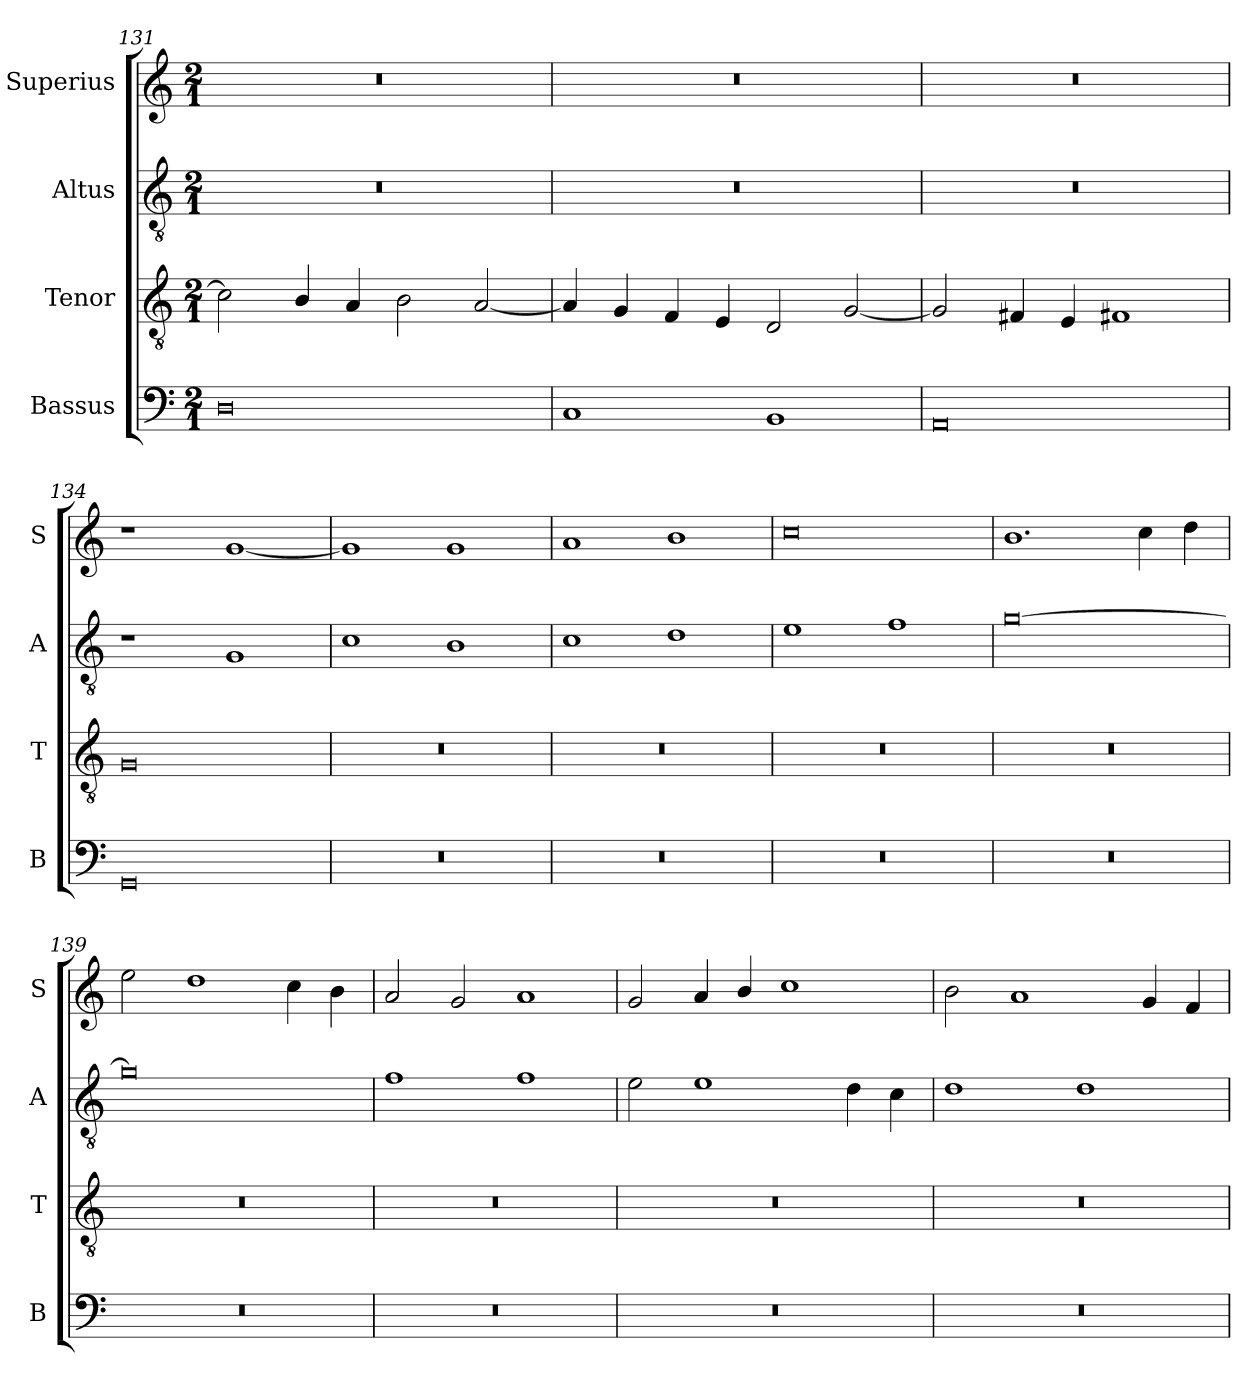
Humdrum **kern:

**kern	**kern	**kern	**kern
*part4	*part3	*part2	*part1
*staff4	*staff3	*staff2	*staff1
*I"Bassus	*I"Tenor	*I"Altus	*I"Superius
*I'B	*I'T	*I'A	*I'S
*clefF4	*clefGv2	*clefGv2	*clefG2
*k[]	*k[]	*k[]	*k[]
*M2/1	*M2/1	*M2/1	*M2/1
=131	=131	=131	=131
0D	2c\]	0r	0r
.	4B/	.	.
.	4A/	.	.
.	2B\	.	.
.	[2A/	.	.
=132	=132	=132	=132
1C/	4A/]	0r	0r
.	4G/	.	.
.	4F/	.	.
.	4E/	.	.
1BB/	2D/	.	.
.	[2G/	.	.
=133	=133	=133	=133
0AA	2G/]	0r	0r
.	4F#X/	.	.
.	4E/	.	.
.	1F#X/	.	.
=134	=134	=134	=134
0GG	0G	1r	1r
.	.	1G/	[1g/
=135	=135	=135	=135
0r	0r	1c\	1g/]
.	.	1B\	1g/
=136	=136	=136	=136
0r	0r	1c\	1a/
.	.	1d\	1b\
=137	=137	=137	=137
0r	0r	1e\	0cc
.	.	1f\	.
=138	=138	=138	=138
0r	0r	[0g	1.b\
.	.	.	4cc\
.	.	.	4dd\
=139	=139	=139	=139
0r	0r	0g]	2ee\
.	.	.	1dd\
.	.	.	4cc\
.	.	.	4b\
=140	=140	=140	=140
0r	0r	1f\	2a/
.	.	.	2g/
.	.	1f\	1a/
=141	=141	=141	=141
0r	0r	2e\	2g/
.	.	1e\	4a/
.	.	.	4b/
.	.	.	1cc\
.	.	4d\	.
.	.	4c\	.
=142	=142	=142	=142
0r	0r	1d\	2b\
.	.	.	1a/
.	.	1d\	.
.	.	.	4g/
.	.	.	4f/
=	=	=	=
*-	*-	*-	*-
